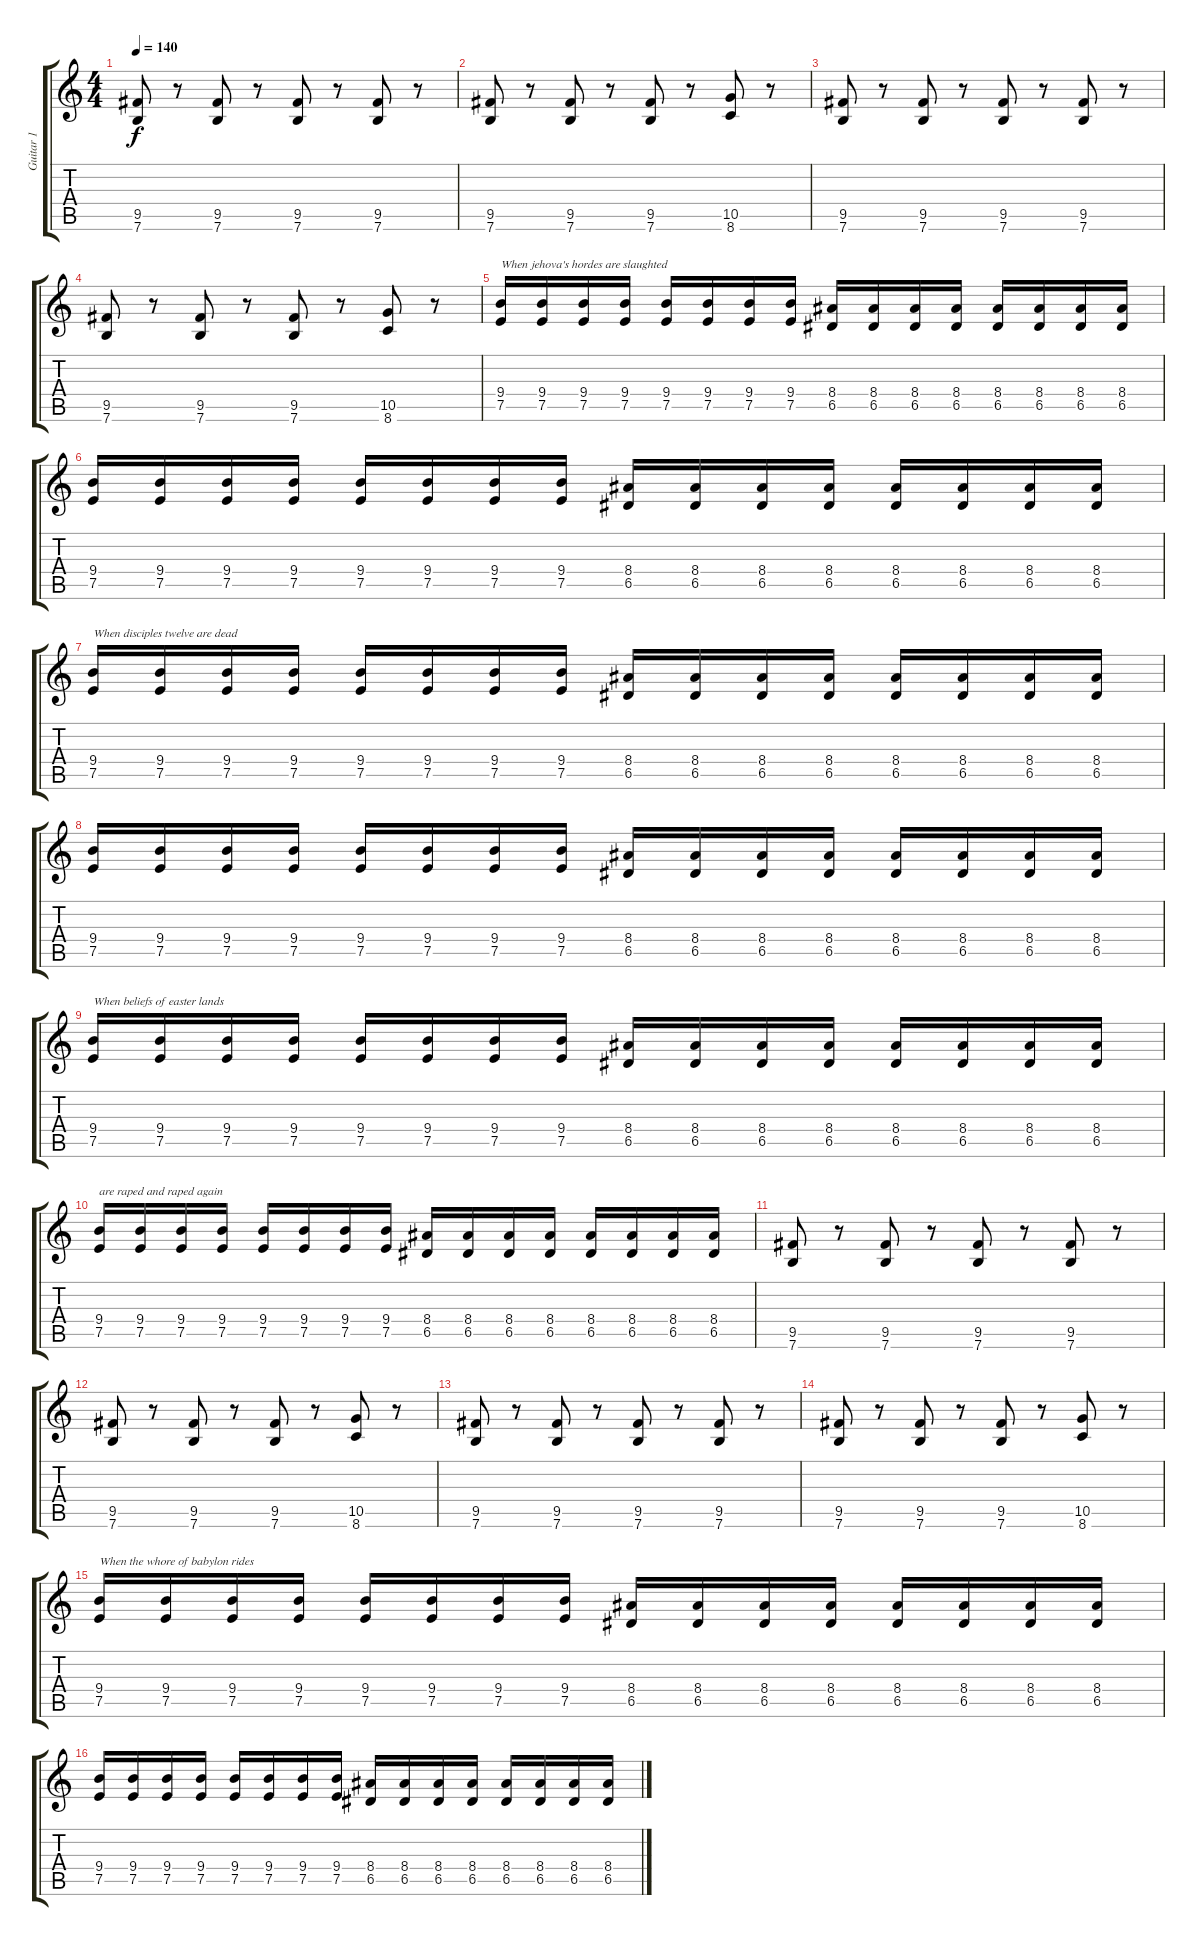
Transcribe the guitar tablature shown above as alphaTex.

\track ("Guitar 1" "Guitar 1") {instrument distortionguitar}
\staff {score tabs}
\tuning (E4 B3 G3 D3 A2 E2) {hide}
\ts (4 4)
\tempo 140
\clef g2
\ks c
(9.5 7.6).8{dy f} r.8 (9.5 7.6).8 r.8 (9.5 7.6).8 r.8 (9.5 7.6).8 r.8 |
(9.5 7.6).8 r.8 (9.5 7.6).8 r.8 (9.5 7.6).8 r.8 (10.5 8.6).8 r.8 |
(9.5 7.6).8 r.8 (9.5 7.6).8 r.8 (9.5 7.6).8 r.8 (9.5 7.6).8 r.8 |
(9.5 7.6).8 r.8 (9.5 7.6).8 r.8 (9.5 7.6).8 r.8 (10.5 8.6).8 r.8 |
(9.4 7.5).16{txt "When jehova's hordes are slaughted"} (9.4 7.5).16 (9.4 7.5).16 (9.4 7.5).16 (9.4 7.5).16 (9.4 7.5).16 (9.4 7.5).16 (9.4 7.5).16 (8.4 6.5).16 (8.4 6.5).16 (8.4 6.5).16 (8.4 6.5).16 (8.4 6.5).16 (8.4 6.5).16 (8.4 6.5).16 (8.4 6.5).16 |
(9.4 7.5).16 (9.4 7.5).16 (9.4 7.5).16 (9.4 7.5).16 (9.4 7.5).16 (9.4 7.5).16 (9.4 7.5).16 (9.4 7.5).16 (8.4 6.5).16 (8.4 6.5).16 (8.4 6.5).16 (8.4 6.5).16 (8.4 6.5).16 (8.4 6.5).16 (8.4 6.5).16 (8.4 6.5).16 |
(9.4 7.5).16{txt "When disciples twelve are dead"} (9.4 7.5).16 (9.4 7.5).16 (9.4 7.5).16 (9.4 7.5).16 (9.4 7.5).16 (9.4 7.5).16 (9.4 7.5).16 (8.4 6.5).16 (8.4 6.5).16 (8.4 6.5).16 (8.4 6.5).16 (8.4 6.5).16 (8.4 6.5).16 (8.4 6.5).16 (8.4 6.5).16 |
(9.4 7.5).16 (9.4 7.5).16 (9.4 7.5).16 (9.4 7.5).16 (9.4 7.5).16 (9.4 7.5).16 (9.4 7.5).16 (9.4 7.5).16 (8.4 6.5).16 (8.4 6.5).16 (8.4 6.5).16 (8.4 6.5).16 (8.4 6.5).16 (8.4 6.5).16 (8.4 6.5).16 (8.4 6.5).16 |
(9.4 7.5).16{txt "When beliefs of easter lands "} (9.4 7.5).16 (9.4 7.5).16 (9.4 7.5).16 (9.4 7.5).16 (9.4 7.5).16 (9.4 7.5).16 (9.4 7.5).16 (8.4 6.5).16 (8.4 6.5).16 (8.4 6.5).16 (8.4 6.5).16 (8.4 6.5).16 (8.4 6.5).16 (8.4 6.5).16 (8.4 6.5).16 |
(9.4 7.5).16{txt "are raped and raped again"} (9.4 7.5).16 (9.4 7.5).16 (9.4 7.5).16 (9.4 7.5).16 (9.4 7.5).16 (9.4 7.5).16 (9.4 7.5).16 (8.4 6.5).16 (8.4 6.5).16 (8.4 6.5).16 (8.4 6.5).16 (8.4 6.5).16 (8.4 6.5).16 (8.4 6.5).16 (8.4 6.5).16 |
(9.5 7.6).8 r.8 (9.5 7.6).8 r.8 (9.5 7.6).8 r.8 (9.5 7.6).8 r.8 |
(9.5 7.6).8 r.8 (9.5 7.6).8 r.8 (9.5 7.6).8 r.8 (10.5 8.6).8 r.8 |
(9.5 7.6).8 r.8 (9.5 7.6).8 r.8 (9.5 7.6).8 r.8 (9.5 7.6).8 r.8 |
(9.5 7.6).8 r.8 (9.5 7.6).8 r.8 (9.5 7.6).8 r.8 (10.5 8.6).8 r.8 |
(9.4 7.5).16{txt "When the whore of babylon rides"} (9.4 7.5).16 (9.4 7.5).16 (9.4 7.5).16 (9.4 7.5).16 (9.4 7.5).16 (9.4 7.5).16 (9.4 7.5).16 (8.4 6.5).16 (8.4 6.5).16 (8.4 6.5).16 (8.4 6.5).16 (8.4 6.5).16 (8.4 6.5).16 (8.4 6.5).16 (8.4 6.5).16 |
(9.4 7.5).16 (9.4 7.5).16 (9.4 7.5).16 (9.4 7.5).16 (9.4 7.5).16 (9.4 7.5).16 (9.4 7.5).16 (9.4 7.5).16 (8.4 6.5).16 (8.4 6.5).16 (8.4 6.5).16 (8.4 6.5).16 (8.4 6.5).16 (8.4 6.5).16 (8.4 6.5).16 (8.4 6.5).16
